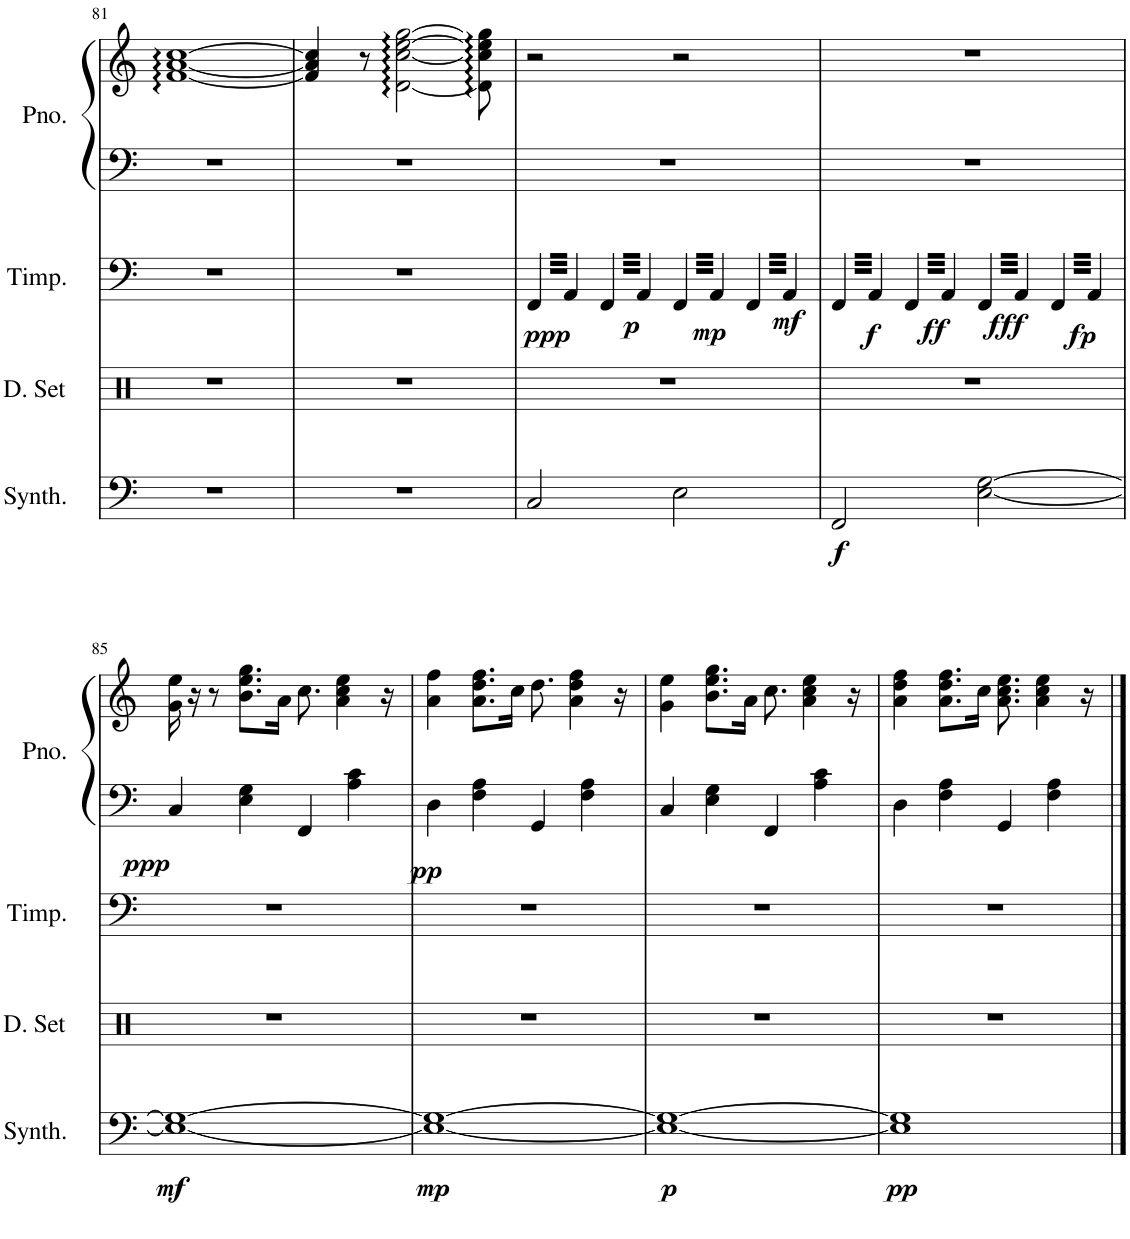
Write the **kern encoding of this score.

**kern	**dynam	**kern	**kern	**dynam	**kern	**kern	**dynam
*part4	*part4	*part3	*part2	*part2	*part1	*part1	*part1
*staff5	*staff5	*staff4	*staff3	*staff3	*staff2	*staff1	*staff1/2
*I"Poly Synthesizer	*	*I"Drumset	*I"Timpani	*	*I"Piano	*	*
*I'Synth.	*	*I'D. Set	*I'Timp.	*	*I'Pno.	*	*
!!LO:PB:g=z
*clefF4	*	*clefX	*clefF4	*	*clefF4	*clefG2	*
*k[]	*	*k[]	*k[]	*	*k[]	*k[]	*
*M4/4	*	*M4/4	*M4/4	*	*M4/4	*M4/4	*
=81	=81	=81	=81	=81	=81	=81	=81
1r	.	1r	1r	.	1r	[1f [1a [1cc	.
=82	=82	=82	=82	=82	=82	=82	=82
1r	.	1r	1r	.	1r	4f/] 4a/] 4cc/]	.
.	.	.	.	.	.	8r	.
.	.	.	.	.	.	[2d\ [2cc\ [2ee\ [2gg\	.
.	.	.	.	.	.	8d\] 8cc\] 8ee\] 8gg\]	.
=83	=83	=83	=83	=83	=83	=83	=83
!	!	!	!	!LO:DY:b	!	!	!
*	*	*	*tremolo	*	*	*	*
2C/	.	1r	64FF/LLLL	ppp	1r	2r	.
.	.	.	64AA/	.	.	.	.
.	.	.	64FF/	.	.	.	.
.	.	.	64AA/	.	.	.	.
.	.	.	64FF/	.	.	.	.
.	.	.	64AA/	.	.	.	.
.	.	.	64FF/	.	.	.	.
.	.	.	64AA/	.	.	.	.
.	.	.	64FF/	.	.	.	.
.	.	.	64AA/	.	.	.	.
.	.	.	64FF/	.	.	.	.
.	.	.	64AA/	.	.	.	.
.	.	.	64FF/	.	.	.	.
.	.	.	64AA/	.	.	.	.
.	.	.	64FF/	.	.	.	.
.	.	.	64AA/JJJJ	.	.	.	.
.	.	.	64FF/LLLL	.	.	.	.
.	.	.	64AA/	.	.	.	.
.	.	.	64FF/	.	.	.	.
.	.	.	64AA/	.	.	.	.
.	.	.	64FF/	.	.	.	.
.	.	.	64AA/	.	.	.	.
.	.	.	64FF/	.	.	.	.
.	.	.	64AA/	.	.	.	.
!	!	!	!	!LO:DY:b	!	!	!
.	.	.	64FF/	p	.	.	.
.	.	.	64AA/	.	.	.	.
.	.	.	64FF/	.	.	.	.
.	.	.	64AA/	.	.	.	.
.	.	.	64FF/	.	.	.	.
.	.	.	64AA/	.	.	.	.
.	.	.	64FF/	.	.	.	.
.	.	.	64AA/JJJJ	.	.	.	.
2E\	.	.	64FF/LLLL	.	.	2r	.
.	.	.	64AA/	.	.	.	.
.	.	.	64FF/	.	.	.	.
.	.	.	64AA/	.	.	.	.
.	.	.	64FF/	.	.	.	.
.	.	.	64AA/	.	.	.	.
.	.	.	64FF/	.	.	.	.
.	.	.	64AA/	.	.	.	.
!	!	!	!	!LO:DY:b	!	!	!
.	.	.	64FF/	mp	.	.	.
.	.	.	64AA/	.	.	.	.
.	.	.	64FF/	.	.	.	.
.	.	.	64AA/	.	.	.	.
.	.	.	64FF/	.	.	.	.
.	.	.	64AA/	.	.	.	.
.	.	.	64FF/	.	.	.	.
.	.	.	64AA/JJJJ	.	.	.	.
.	.	.	64FF/LLLL	.	.	.	.
.	.	.	64AA/	.	.	.	.
.	.	.	64FF/	.	.	.	.
.	.	.	64AA/	.	.	.	.
.	.	.	64FF/	.	.	.	.
.	.	.	64AA/	.	.	.	.
.	.	.	64FF/	.	.	.	.
.	.	.	64AA/	.	.	.	.
!	!	!	!	!LO:DY:b	!	!	!
.	.	.	64FF/	mf	.	.	.
.	.	.	64AA/	.	.	.	.
.	.	.	64FF/	.	.	.	.
.	.	.	64AA/	.	.	.	.
.	.	.	64FF/	.	.	.	.
.	.	.	64AA/	.	.	.	.
.	.	.	64FF/	.	.	.	.
.	.	.	64AA/JJJJ	.	.	.	.
=84	=84	=84	=84	=84	=84	=84	=84
!	!LO:DY:b	!	!	!	!	!	!
2FF/	f	1r	64FF/LLLL	.	1r	1r	.
.	.	.	64AA/	.	.	.	.
.	.	.	64FF/	.	.	.	.
.	.	.	64AA/	.	.	.	.
.	.	.	64FF/	.	.	.	.
.	.	.	64AA/	.	.	.	.
.	.	.	64FF/	.	.	.	.
.	.	.	64AA/	.	.	.	.
!	!	!	!	!LO:DY:b	!	!	!
.	.	.	64FF/	f	.	.	.
.	.	.	64AA/	.	.	.	.
.	.	.	64FF/	.	.	.	.
.	.	.	64AA/	.	.	.	.
.	.	.	64FF/	.	.	.	.
.	.	.	64AA/	.	.	.	.
.	.	.	64FF/	.	.	.	.
.	.	.	64AA/JJJJ	.	.	.	.
.	.	.	64FF/LLLL	.	.	.	.
.	.	.	64AA/	.	.	.	.
.	.	.	64FF/	.	.	.	.
.	.	.	64AA/	.	.	.	.
.	.	.	64FF/	.	.	.	.
.	.	.	64AA/	.	.	.	.
.	.	.	64FF/	.	.	.	.
.	.	.	64AA/	.	.	.	.
!	!	!	!	!LO:DY:b	!	!	!
.	.	.	64FF/	ff	.	.	.
.	.	.	64AA/	.	.	.	.
.	.	.	64FF/	.	.	.	.
.	.	.	64AA/	.	.	.	.
.	.	.	64FF/	.	.	.	.
.	.	.	64AA/	.	.	.	.
.	.	.	64FF/	.	.	.	.
.	.	.	64AA/JJJJ	.	.	.	.
[2E\ [2G\	.	.	64FF/LLLL	.	.	.	.
.	.	.	64AA/	.	.	.	.
.	.	.	64FF/	.	.	.	.
.	.	.	64AA/	.	.	.	.
.	.	.	64FF/	.	.	.	.
.	.	.	64AA/	.	.	.	.
.	.	.	64FF/	.	.	.	.
.	.	.	64AA/	.	.	.	.
!	!	!	!	!LO:DY:b	!	!	!
.	.	.	64FF/	fff	.	.	.
.	.	.	64AA/	.	.	.	.
.	.	.	64FF/	.	.	.	.
.	.	.	64AA/	.	.	.	.
.	.	.	64FF/	.	.	.	.
.	.	.	64AA/	.	.	.	.
.	.	.	64FF/	.	.	.	.
.	.	.	64AA/JJJJ	.	.	.	.
.	.	.	64FF/LLLL	.	.	.	.
.	.	.	64AA/	.	.	.	.
.	.	.	64FF/	.	.	.	.
.	.	.	64AA/	.	.	.	.
.	.	.	64FF/	.	.	.	.
.	.	.	64AA/	.	.	.	.
.	.	.	64FF/	.	.	.	.
.	.	.	64AA/	.	.	.	.
!	!	!	!	!LO:DY:b	!	!	!
.	.	.	64FF/	fp	.	.	.
.	.	.	64AA/	.	.	.	.
.	.	.	64FF/	.	.	.	.
.	.	.	64AA/	.	.	.	.
.	.	.	64FF/	.	.	.	.
.	.	.	64AA/	.	.	.	.
.	.	.	64FF/	.	.	.	.
.	.	.	64AA/JJJJ	.	.	.	.
*	*	*	*Xtremolo	*	*	*	*
!!LO:LB:g=z
=85	=85	=85	=85	=85	=85	=85	=85
!	!LO:DY:b	!	!	!	!	!	!LO:DY:b=2
1E_ 1G_	mf	1r	1r	.	4C/	16g\ 16ee\	ppp
.	.	.	.	.	.	.	.
.	.	.	.	.	.	.	.
.	.	.	.	.	.	.	.
.	.	.	.	.	.	16r	.
.	.	.	.	.	.	.	.
.	.	.	.	.	.	.	.
.	.	.	.	.	.	.	.
.	.	.	.	.	.	8r	.
.	.	.	.	.	4E\ 4G\	8.b\ 8.ee\ 8.gg\L	.
.	.	.	.	.	.	16a\Jk	.
.	.	.	.	.	4FF/	8.cc\	.
.	.	.	.	.	.	4a\ 4cc\ 4ee\	.
.	.	.	.	.	4A\ 4c\	.	.
.	.	.	.	.	.	16r	.
=86	=86	=86	=86	=86	=86	=86	=86
!	!LO:DY:b	!	!	!	!	!	!LO:DY:b=2
1E_ 1G_	mp	1r	1r	.	4D\	4a\ 4ff\	pp
.	.	.	.	.	4F\ 4A\	8.a\ 8.dd\ 8.ff\L	.
.	.	.	.	.	.	16cc\Jk	.
.	.	.	.	.	4GG/	8.dd\	.
.	.	.	.	.	.	4a\ 4dd\ 4ff\	.
.	.	.	.	.	4F\ 4A\	.	.
.	.	.	.	.	.	16r	.
=87	=87	=87	=87	=87	=87	=87	=87
!	!LO:DY:b	!	!	!	!	!	!
1E_ 1G_	p	1r	1r	.	4C/	4g\ 4ee\	.
.	.	.	.	.	4E\ 4G\	8.b\ 8.ee\ 8.gg\L	.
.	.	.	.	.	.	16a\Jk	.
.	.	.	.	.	4FF/	8.cc\	.
.	.	.	.	.	.	4a\ 4cc\ 4ee\	.
.	.	.	.	.	4A\ 4c\	.	.
.	.	.	.	.	.	16r	.
=88	=88	=88	=88	=88	=88	=88	=88
!	!LO:DY:b	!	!	!	!	!	!
1E] 1G]	pp	1r	1r	.	4D\	4a\ 4dd\ 4ff\	.
.	.	.	.	.	4F\ 4A\	8.a\ 8.dd\ 8.ff\L	.
.	.	.	.	.	.	16cc\Jk	.
.	.	.	.	.	4GG/	8.a\ 8.cc\ 8.ee\	.
.	.	.	.	.	.	4a\ 4cc\ 4ee\	.
.	.	.	.	.	4F\ 4A\	.	.
.	.	.	.	.	.	16r	.
==	==	==	==	==	==	==	==
*-	*-	*-	*-	*-	*-	*-	*-
